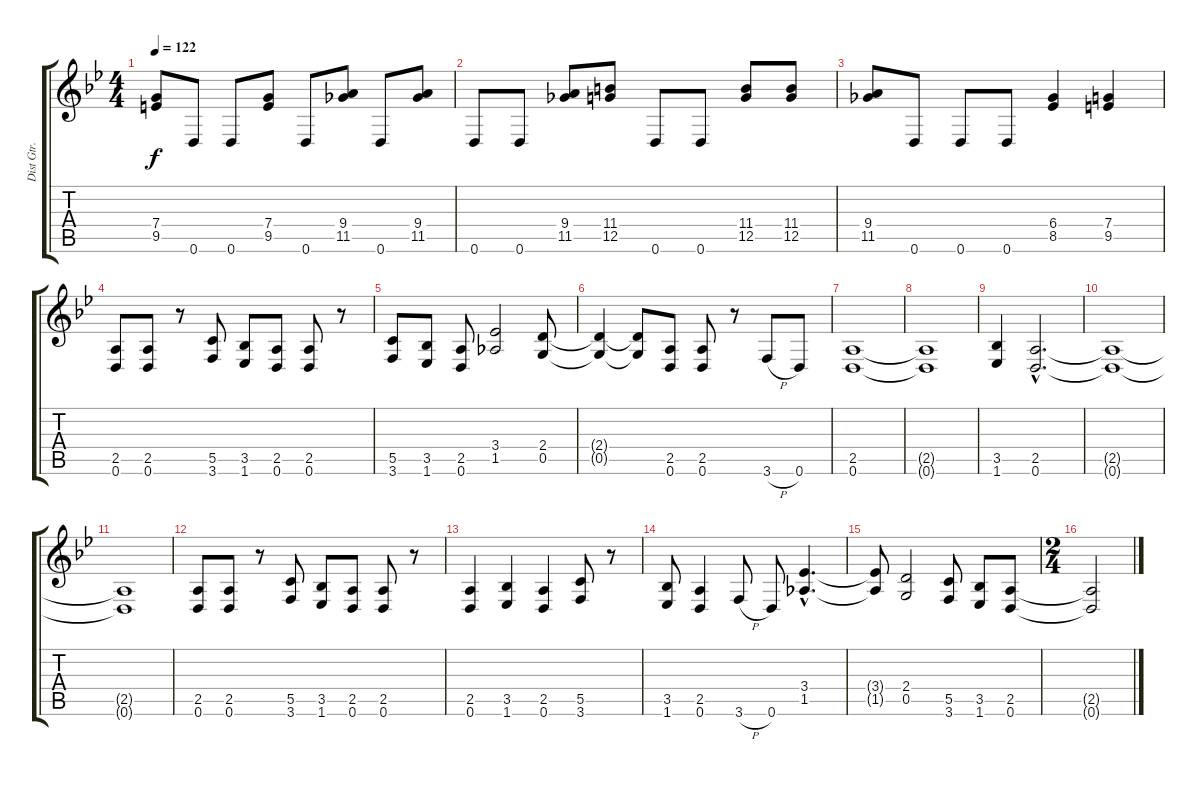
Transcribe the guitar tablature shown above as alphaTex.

\track ("Dist Gtr. 2 (Lead)" "Dist Gtr. ") {instrument distortionguitar}
\staff {score tabs}
\tuning (D4 A3 F3 C3 G2 D2) {hide}
\ts (4 4)
\tempo 122
\clef g2
\ks bb
(7.4 9.5).8{dy f} 0.6.8 0.6.8 (7.4 9.5).8 0.6.8 (9.4 11.5).8 0.6.8 (9.4 11.5).8 |
0.6.8 0.6.8 (9.4 11.5).8 (11.4 12.5).8 0.6.8 0.6.8 (11.4 12.5).8 (11.4 12.5).8 |
(9.4 11.5).8 0.6.8 0.6.8 0.6.8 (6.4 8.5).4 (7.4 9.5).4 |
(2.5 0.6).8 (2.5 0.6).8 r.8 (5.5 3.6).8 (3.5 1.6).8 (2.5 0.6).8 (2.5 0.6).8 r.8 |
(5.5 3.6).8 (3.5 1.6).8 (2.5 0.6).8 (3.4 1.5).2 (2.4 0.5).8 |
(2.4{t} 0.5{t}).4 (2.4{t} 0.5{t}).8 (2.5 0.6).8 (2.5 0.6).8 r.8 3.6{h}.8 0.6.8 |
(2.5 0.6).1 |
(2.5{t} 0.6{t}).1 |
(3.5 1.6).4 (2.5{hac} 0.6{hac}).2{d} |
(2.5{t} 0.6{t}).1 |
(2.5{t} 0.6{t}).1 |
(2.5 0.6).8 (2.5 0.6).8 r.8 (5.5 3.6).8 (3.5 1.6).8 (2.5 0.6).8 (2.5 0.6).8 r.8 |
(2.5 0.6).4 (3.5 1.6).4 (2.5 0.6).4 (5.5 3.6).8 r.8 |
(3.5 1.6).8 (2.5 0.6).4 3.6{h}.8 0.6.8 (3.4{hac} 1.5{hac}).4{d} |
(3.4{t} 1.5{t}).8 (2.4 0.5).2 (5.5 3.6).8 (3.5 1.6).8 (2.5 0.6).8 |
\ts (2 4)
(2.5{t} 0.6{t}).2
